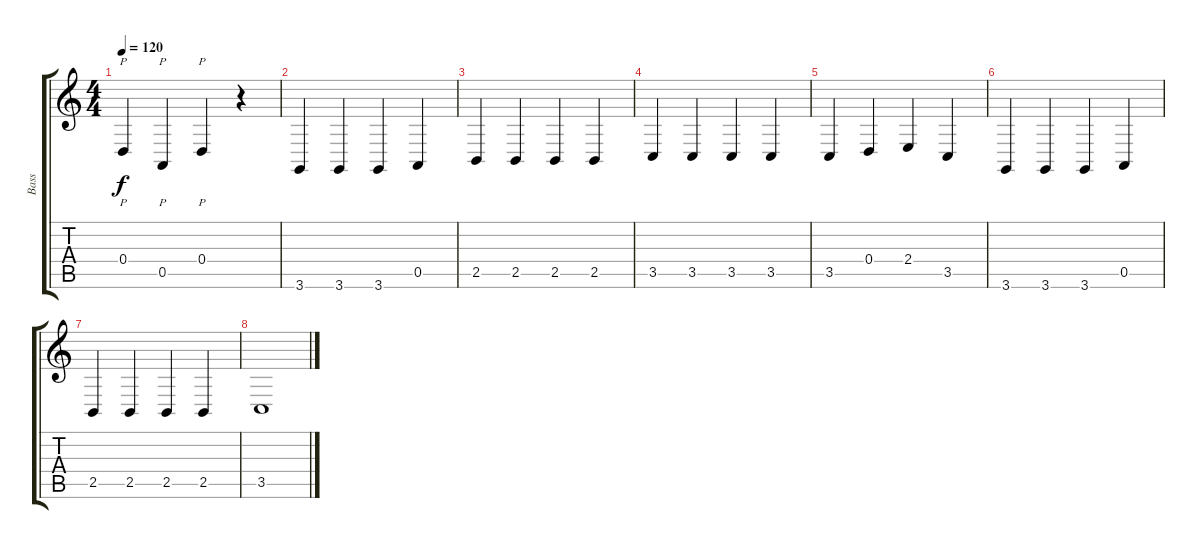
\track ("Bass" "Bass") {instrument synthbrass1}
\staff {score tabs}
\tuning (E4 B3 G3 D3 A2 E2) {hide}
\ts (4 4)
\tempo 120
\clef g2
\ks c
0.4.4{p dy f} 0.5.4{p} 0.4.4{p} r.4 |
3.6.4 3.6.4 3.6.4 0.5.4 |
2.5.4 2.5.4 2.5.4 2.5.4 |
3.5.4 3.5.4 3.5.4 3.5.4 |
3.5.4 0.4.4 2.4.4 3.5.4 |
3.6.4 3.6.4 3.6.4 0.5.4 |
2.5.4 2.5.4 2.5.4 2.5.4 |
3.5.1
